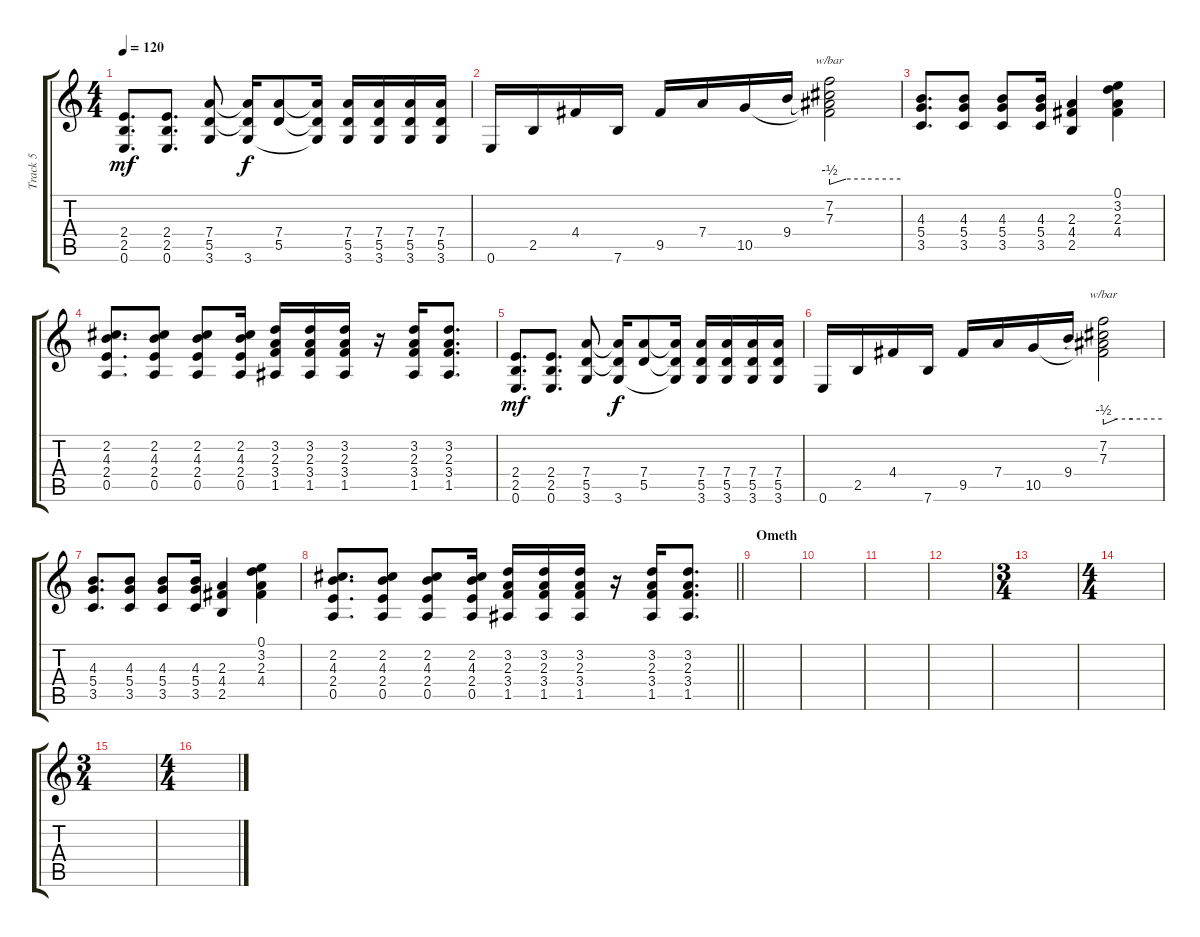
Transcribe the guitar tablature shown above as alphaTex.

\track ("Track 5" "Track 5") {instrument distortionguitar}
\staff {score tabs}
\tuning (E4 B3 G3 D3 A2 E2) {hide}
\ts (4 4)
\tempo 120
\clef g2
\ks c
(2.4 2.5 0.6).8{d dy mf} (2.4 2.5 0.6).8{d} (7.4 5.5 3.6).8 (7.4{t} 5.5{t} 3.6).16{dy f} (7.4 5.5).8 (7.4{t} 5.5{t} 3.6{t}).16 (7.4 5.5 3.6).16 (7.4 5.5 3.6).16 (7.4 5.5 3.6).16 (7.4 5.5 3.6).16 |
0.6.16 2.5.16 4.4.16 7.6.16 9.5.16 7.4.16 10.5.16 9.4.16 (7.2 7.3 9.4{t} 10.5{t}).2{tbe (custom default 0 -2 14 0 30 0 60 0)} |
(4.3 5.4 3.5).8{d} (4.3 5.4 3.5).8 (4.3 5.4 3.5).8 (4.3 5.4 3.5).16 (2.3 4.4 2.5).4 (0.1 3.2 2.3 4.4).4 |
(2.2 4.3 2.4 0.5).8{d} (2.2 4.3 2.4 0.5).8 (2.2 4.3 2.4 0.5).8 (2.2 4.3 2.4 0.5).16 (3.2 2.3 3.4 1.5).16 (3.2 2.3 3.4 1.5).16 (3.2 2.3 3.4 1.5).16 r.16 (3.2 2.3 3.4 1.5).16 (3.2 2.3 3.4 1.5).8{d} |
(2.4 2.5 0.6).8{d dy mf} (2.4 2.5 0.6).8{d} (7.4 5.5 3.6).8 (7.4{t} 5.5{t} 3.6).16{dy f} (7.4 5.5).8 (7.4{t} 5.5{t} 3.6{t}).16 (7.4 5.5 3.6).16 (7.4 5.5 3.6).16 (7.4 5.5 3.6).16 (7.4 5.5 3.6).16 |
0.6.16 2.5.16 4.4.16 7.6.16 9.5.16 7.4.16 10.5.16 9.4.16 (7.2 7.3 9.4{t} 10.5{t}).2{tbe (custom default 0 -2 14 0 30 0 60 0)} |
(4.3 5.4 3.5).8{d} (4.3 5.4 3.5).8 (4.3 5.4 3.5).8 (4.3 5.4 3.5).16 (2.3 4.4 2.5).4 (0.1 3.2 2.3 4.4).4 |
\barLineRight lightlight
(2.2 4.3 2.4 0.5).8{d} (2.2 4.3 2.4 0.5).8 (2.2 4.3 2.4 0.5).8 (2.2 4.3 2.4 0.5).16 (3.2 2.3 3.4 1.5).16 (3.2 2.3 3.4 1.5).16 (3.2 2.3 3.4 1.5).16 r.16 (3.2 2.3 3.4 1.5).16 (3.2 2.3 3.4 1.5).8{d} |
\section ("" "Ometh")
|
|
|
|
\ts (3 4)
|
\ts (4 4)
|
\ts (3 4)
|
\ts (4 4)
